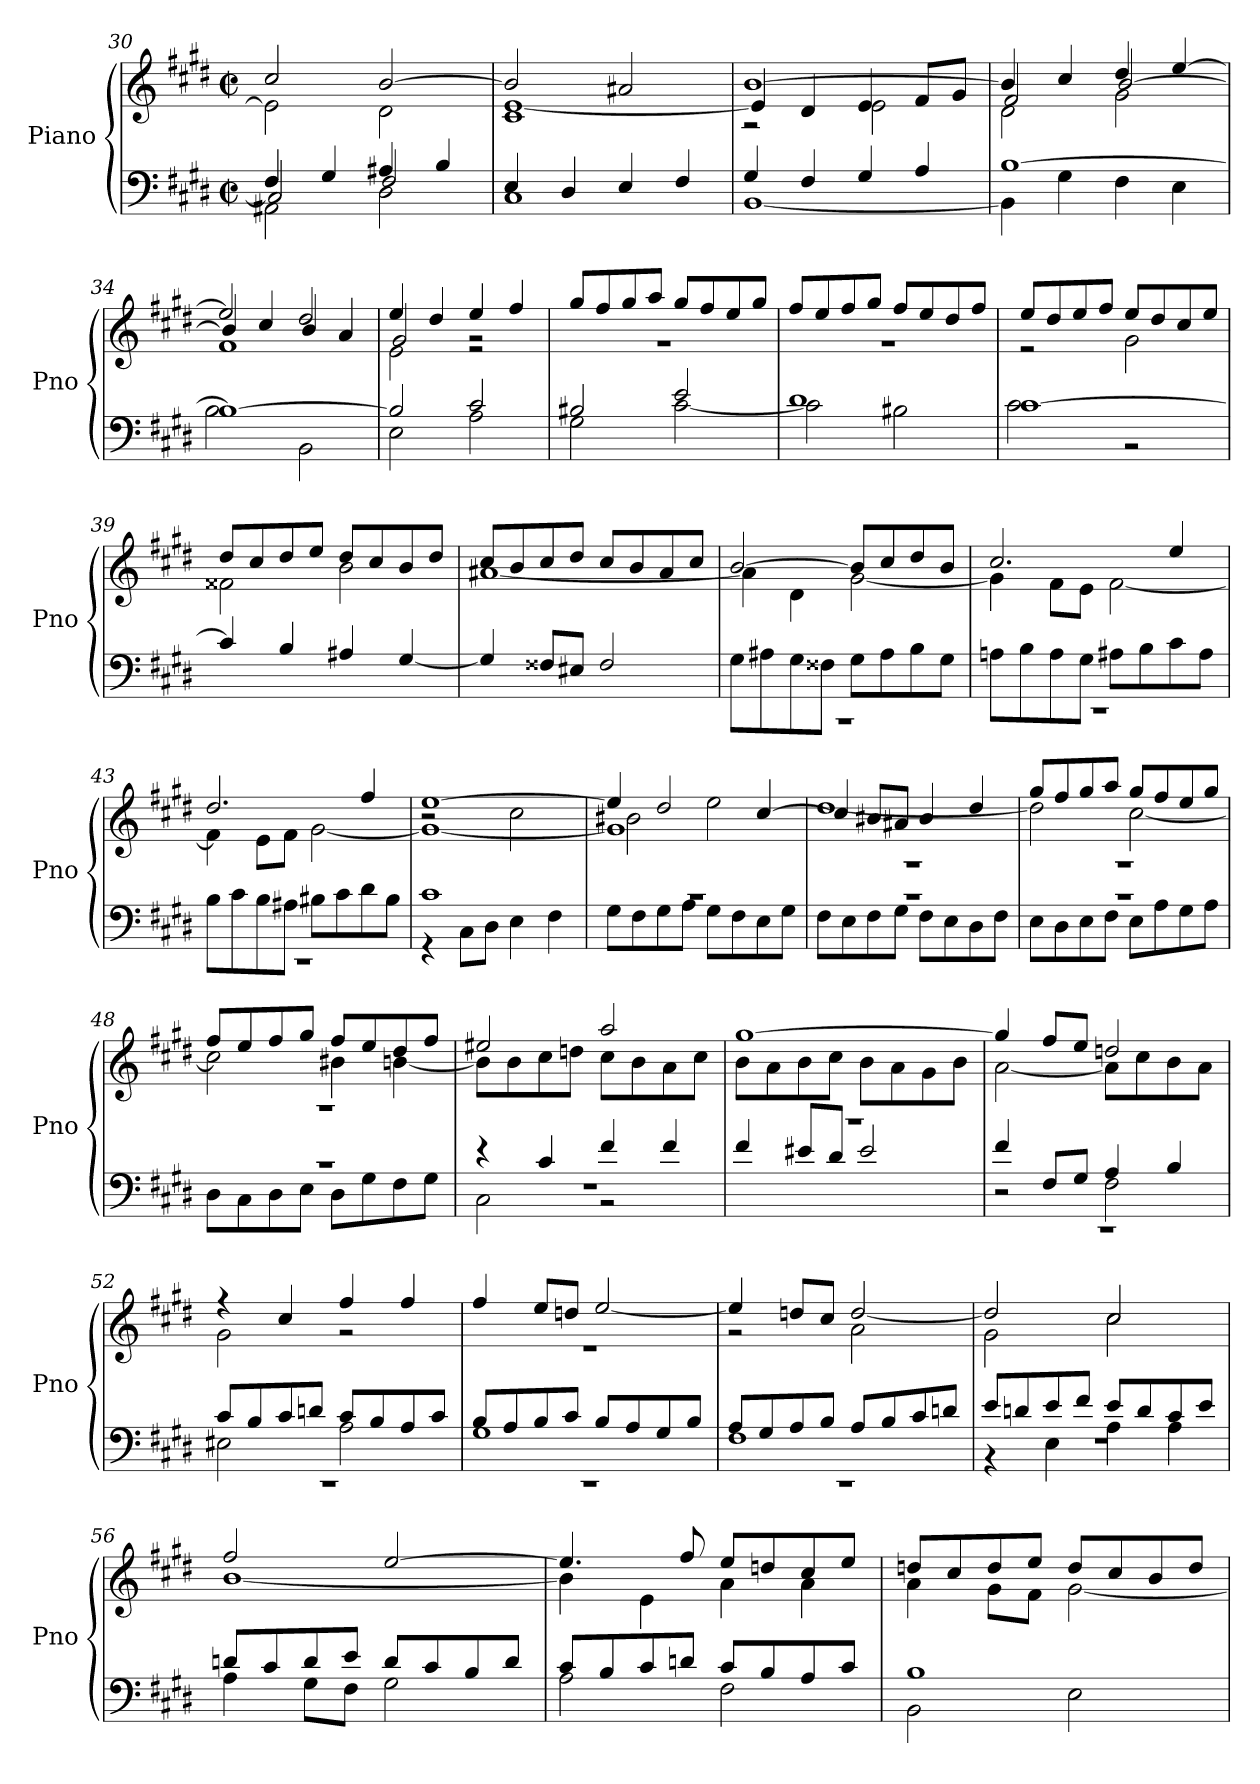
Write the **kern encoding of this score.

**kern	**kern
*part1	*part1
*staff2	*staff1
*I"Piano	*
*I'Pno	*
*clefF4	*clefG2
*k[f#c#g#d#]	*k[f#c#g#d#]
*E:	*E:
*M2/2	*M2/2
*met(c|)	*met(c|)
=30	=30
*^	*^
*	*^	*	*
4F#/	2AA#X\	2C#/]	2cc#/	2e\]
4G#/	.	.	.	.
4A#X/	2D#\	2F#/	[2b/	2d#\
4B/	.	.	.	.
*	*v	*v	*	*
=31	=31	=31	=31
4E/	1C#	2b/]	1c# [1e
4D#/	.	.	.
4E/	.	2a#X/	.
4F#/	.	.	.
=32	=32	=32	=32
*	*	*	*^
4G#/	[1BB	[1b	4e/]	2rA
4F#/	.	.	4d#/	.
4G#/	.	.	4e/	2e\
4A/	.	.	8f#/L	.
.	.	.	8g#/J	.
=33	=33	=33	=33	=33
[1B	4BB\]	4b/]	2d#\	2f#/
.	4G#\	4cc#/	.	.
.	4F#\	4dd#/	2g#\	[2b/
.	4E\	[4ee/	.	.
=34	=34	=34	=34	=34
1B_	2B\	2ee/]	1f#	4b/]
.	.	.	.	4cc#/
.	2BB\	2dd#/	.	4b/
.	.	.	.	4a/
!!LO:LB:g=z	!!	!!
=35	=35	=35	=35	=35
2B/]	2E\	4ee/	2e\	2g#/
.	.	4dd#/	.	.
2c#/	2A\	4ee/	2rg	2re
.	.	4ff#/	.	.
*	*	*	*v	*v
=36	=36	=36	=36
2B#X/	2G#\	1rg	8gg#/L
.	.	.	8ff#/
.	.	.	8gg#/
.	.	.	8aa/J
2e/	[2c#\	.	8gg#/L
.	.	.	8ff#/
.	.	.	8ee/
.	.	.	8gg#/J
=37	=37	=37	=37
1d#	2c#\]	1rg	8ff#/L
.	.	.	8ee/
.	.	.	8ff#/
.	.	.	8gg#/J
.	2B#X\	.	8ff#/L
.	.	.	8ee/
.	.	.	8dd#/
.	.	.	8ff#/J
=38	=38	=38	=38
[1c#	2c#\	8ee/L	2re
.	.	8dd#/	.
.	.	8ee/	.
.	.	8ff#/J	.
.	2rBB	8ee/L	2g#\
.	.	8dd#/	.
.	.	8cc#/	.
.	.	8ee/J	.
*v	*v	*	*
=39	=39	=39
4c#/]	8dd#/L	2f##X\
.	8cc#/	.
4B/	8dd#/	.
.	8ee/J	.
4A#X/	8dd#/L	2b\
.	8cc#/	.
[4G#/	8b/	.
.	8dd#/J	.
=40	=40	=40
4G#/]	8cc#/L	[1a#X
.	8b/	.
8F##X/L	8cc#/	.
8E#X/J	8dd#/J	.
2F##/	8cc#/L	.
.	8b/	.
.	8a#/	.
.	8cc#/J	.
!!LO:PB:g=z	!!
=41	=41	=41
*^	*	*
1rCC	8G#\L	[2b/	4a#\]
.	8A#X\	.	.
.	8G#\	.	4d#\
.	8F##X\J	.	.
.	8G#\L	8b/L]	[2g#\
.	8A#\	8cc#/	.
.	8B\	8dd#/	.
.	8G#\J	8b/J	.
=42	=42	=42	=42
1rEE	8An\L	2.cc#/	4g#\]
.	8B\	.	.
.	8A\	.	8f#\L
.	8G#\J	.	8e\J
.	8A#X\L	.	[2f#\
.	8B\	.	.
.	8c#\	4ee/	.
.	8A#\J	.	.
=43	=43	=43	=43
1rEE	8B\L	2.dd#/	4f#\]
.	8c#\	.	.
.	8B\	.	8e\L
.	8A#X\J	.	8f#\J
.	8B#X\L	.	[2g#\
.	8c#\	.	.
.	8d#\	4ff#/	.
.	8B#\J	.	.
=44	=44	=44	=44
*	*	*	*^
1c#	4rGG	[1ee	1g#_	2r
.	8C#\L	.	.	.
.	8D#\J	.	.	.
.	4E\	.	.	2cc#\
.	4F#\	.	.	.
=45	=45	=45	=45	=45
*	*	*	*	*^
1rc	8G#\L	4ee/]	1g#]	2.ryy	2b#X\
.	8F#\	.	.	.	.
.	8G#\	2dd#/	.	.	.
.	8A\J	.	.	.	.
.	8G#\L	.	.	.	2ee\
.	8F#\	.	.	.	.
.	8E\	4ryy	.	[4cc#/	.
.	8G#\J	.	.	.	.
*	*	*	*	*v	*v
!!LO:LB:g=z
=46	=46	=46	=46	=46
1rc	8F#\L	1rA	[1dd#	4cc#/]
.	8E\	.	.	.
.	8F#\	.	.	8b#X/L
.	8G#\J	.	.	8a#X/J
.	8F#\L	.	.	4b#/
.	8E\	.	.	.
.	8D#\	.	.	4dd#/
.	8F#\J	.	.	.
=47	=47	=47	=47	=47
1rc	8E\L	1rA	2dd#\]	8gg#/L
.	8D#\	.	.	8ff#/
.	8E\	.	.	8gg#/
.	8F#\J	.	.	8aa/J
.	8E\L	.	[2cc#\	8gg#/L
.	8A\	.	.	8ff#/
.	8G#\	.	.	8ee/
.	8A\J	.	.	8gg#/J
=48	=48	=48	=48	=48
1rc	8D#\L	1rA	2cc#\]	8ff#/L
.	8C#\	.	.	8ee/
.	8D#\	.	.	8ff#/
.	8E\J	.	.	8gg#/J
.	8D#\L	.	4b#X\	8ff#/L
.	8G#\	.	.	8ee/
.	8F#\	.	[4bn\	8dd#/
.	8G#\J	.	.	8ff#/J
*	*	*	*v	*v
=49	=49	=49	=49
*	*^	*	*
1r	2C#\	4re	2ee#X/	8b\L]
.	.	.	.	8b\
.	.	4c#/	.	8cc#\
.	.	.	.	8ddn\J
.	2rBB	4f#/	2aa/	8cc#\L
.	.	.	.	8b\
.	.	4f#/	.	8a\
.	.	.	.	8cc#\J
*	*v	*v	*	*
=50	=50	=50	=50
1r	4f#/	[1gg#	8b\L
.	.	.	8a\
.	8e#X/L	.	8b\
.	8d#/J	.	8cc#\J
.	2e#/	.	8b\L
.	.	.	8a\
.	.	.	8g#\
.	.	.	8b\J
!!LO:LB:g=z	!!
=51	=51	=51	=51
*	*^	*	*
1rEE	2r	4f#/	4gg#/]	[2a\
.	.	8F#/L	8ff#/L	.
.	.	8G#/J	8ee/J	.
.	2F#\	4A/	2ddn/	8a\L]
.	.	.	.	8cc#\
.	.	4B/	.	8b\
.	.	.	.	8a\J
=52	=52	=52	=52	=52
1rEE	2E#X\	8c#/L	4rff	2g#\
.	.	8B/	.	.
.	.	8c#/	4cc#/	.
.	.	8dn/J	.	.
.	2A\	8c#/L	4ff#/	2rg
.	.	8B/	.	.
.	.	8A/	4ff#/	.
.	.	8c#/J	.	.
=53	=53	=53	=53	=53
1rEE	1G#	8B/L	1re	4ff#/
.	.	8A/	.	.
.	.	8B/	.	8ee/L
.	.	8c#/J	.	8ddn/J
.	.	8B/L	.	[2ee/
.	.	8A/	.	.
.	.	8G#/	.	.
.	.	8B/J	.	.
=54	=54	=54	=54	=54
1rEE	1F#	8A/L	2rg	4ee/]
.	.	8G#/	.	.
.	.	8A/	.	8ddn/L
.	.	8B/J	.	8cc#/J
.	.	8A/L	2a\	[2dd/
.	.	8B/	.	.
.	.	8c#/	.	.
.	.	8dn/J	.	.
=55	=55	=55	=55	=55
1rF	4rBB	8e/L	2g#\	2dd/]
.	.	8dn/	.	.
.	4E\	8e/	.	.
.	.	8f#/J	.	.
.	4A\	8e/L	2cc#/	2cc#\
.	.	8d/	.	.
.	4A\	8c#/	.	.
.	.	8e/J	.	.
*	*v	*v	*	*
!!LO:LB:g=z	!!
=56	=56	=56	=56
8dn/L	4A\	2ff#/	[1b
8c#/	.	.	.
8d/	8G#\L	.	.
8e/J	8F#\J	.	.
8d/L	2G#\	[2ee/	.
8c#/	.	.	.
8B/	.	.	.
8d/J	.	.	.
=57	=57	=57	=57
8c#/L	2A\	4.ee/]	4b\]
8B/	.	.	.
8c#/	.	.	4e\
8dn/J	.	8ff#/	.
8c#/L	2F#\	8ee/L	4a\
8B/	.	8ddn/	.
8A/	.	8cc#/	4a\
8c#/J	.	8ee/J	.
=58	=58	=58	=58
1B	2BB\	8ddn/L	4a\
.	.	8cc#/	.
.	.	8dd/	8g#\L
.	.	8ee/J	8f#\J
.	2E\	8dd/L	[2g#\
.	.	8cc#/	.
.	.	8b/	.
.	.	8dd/J	.
*v	*v	*	*
*	*v	*v
=	=
*-	*-
